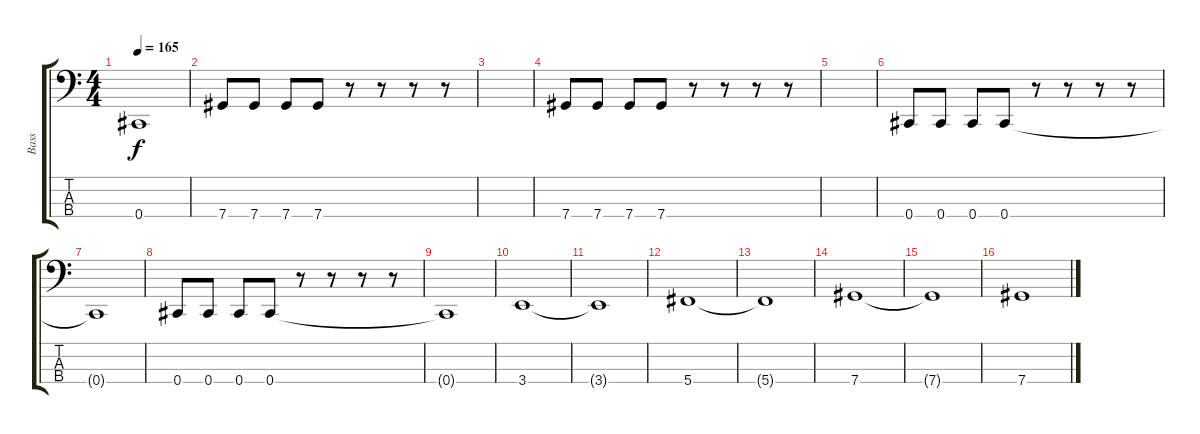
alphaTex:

\track ("Bass" "Bass") {instrument electricbassfinger}
\staff {score tabs}
\tuning (Gb2 Db2 Ab1 Db1) {hide}
\ts (4 4)
\tempo 165
\clef f4
\ks c
0.4{t}.1{dy f} |
7.4.8 7.4.8 7.4.8 7.4.8 r.8 r.8 r.8 r.8 |
|
7.4.8 7.4.8 7.4.8 7.4.8 r.8 r.8 r.8 r.8 |
|
0.4.8 0.4.8 0.4.8 0.4.8 r.8 r.8 r.8 r.8 |
0.4{t}.1 |
0.4.8 0.4.8 0.4.8 0.4.8 r.8 r.8 r.8 r.8 |
0.4{t}.1 |
3.4.1 |
3.4{t}.1 |
5.4.1 |
5.4{t}.1 |
7.4.1 |
7.4{t}.1 |
7.4.1
